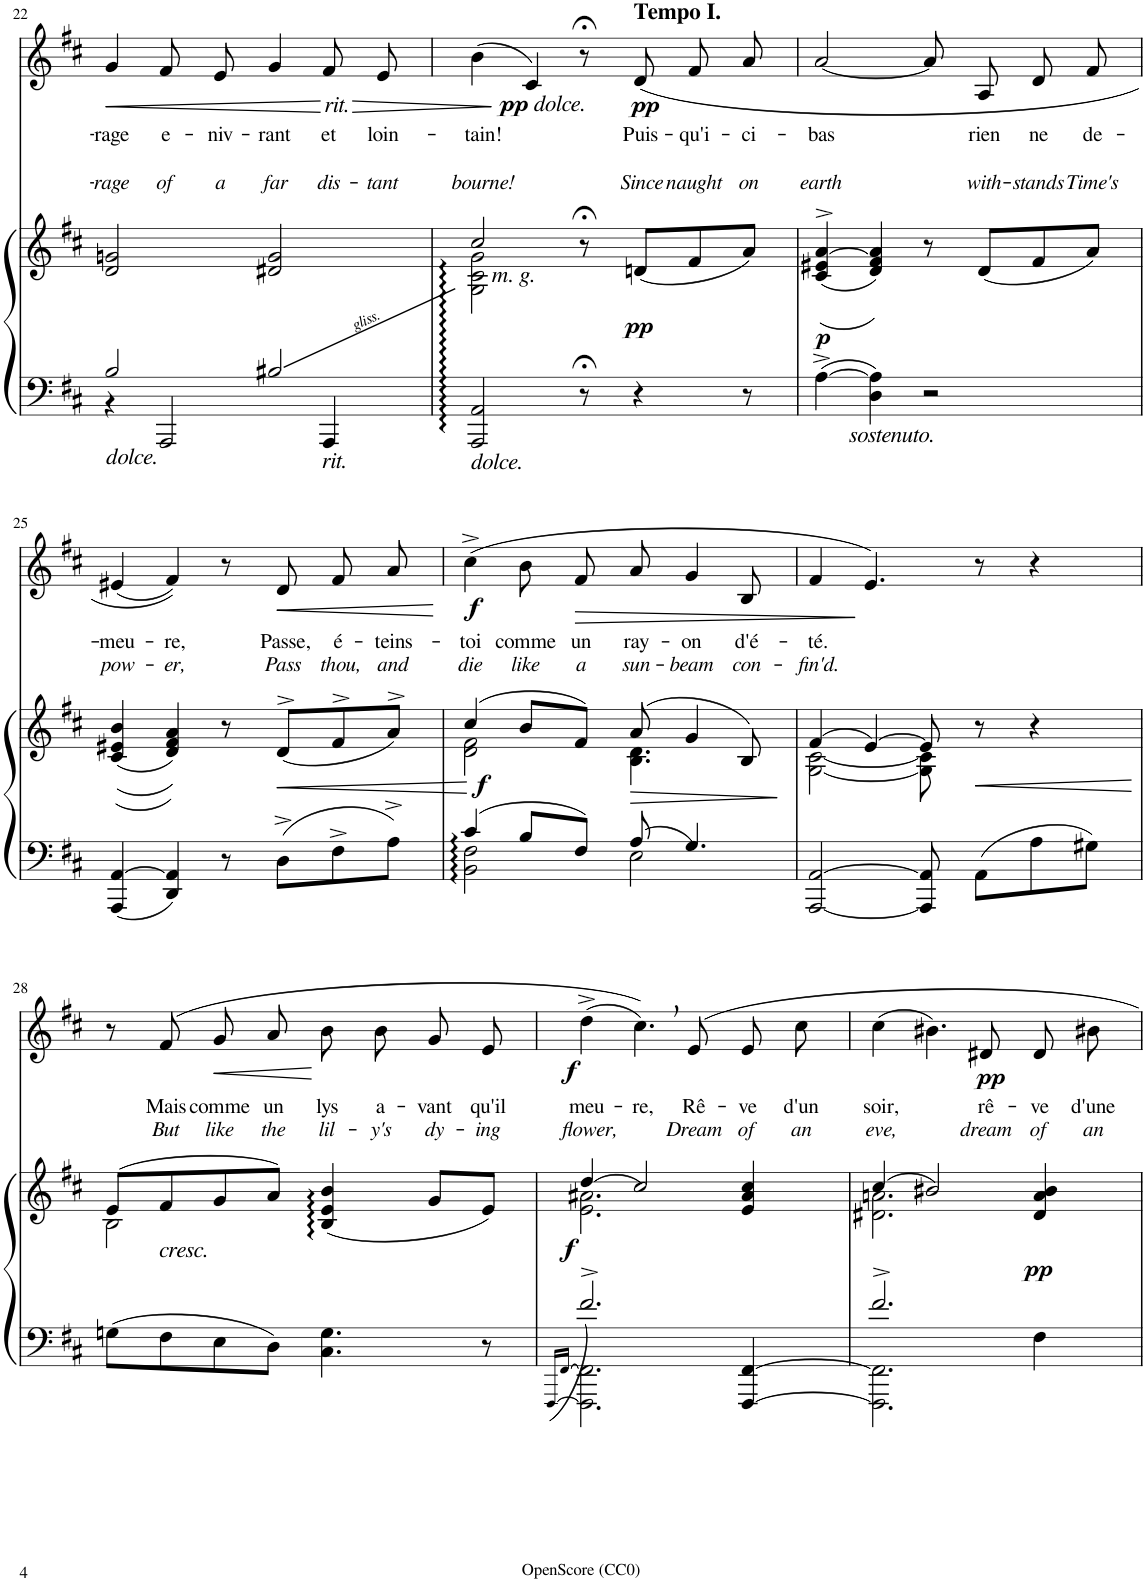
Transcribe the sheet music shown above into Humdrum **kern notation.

**kern	**kern	**dynam	**kern	**text	**text	**dynam
*part2	*part2	*part2	*part1	*part1	*part1	*part1
*staff3	*staff2	*staff2/3	*staff1	*staff1	*staff1	*staff1
*I"Piano	*	*	*I"Voice	*	*	*
*I'Pno	*	*	*	*	*	*
!!LO:PB:g=z
*clefF4	*clefG2	*	*clefG2	*	*	*
*k[f#c#]	*k[f#c#]	*	*k[f#c#]	*	*	*
*M4/4	*M4/4	*	*M4/4	*	*	*
=22	=22	=22	=22	=22	=22	=22
*^	*	*	*	*	*	*
!LO:TX:b:i:t=dolce.	!	!	!	!	!	!	!
!	!	!	!	!	!LO:LY:b	!LO:LY:b	!LO:HP:b
2B/	4r	2d/ 2gn/	.	4g/	-rage	-rage	<
!	!	!	!	!	!LO:LY:b	!LO:LY:b	!
.	2AAA/	.	.	8f#/L	e-	of	.
!	!	!	!	!	!LO:LY:b	!LO:LY:b	!
.	.	.	.	8e/J	-niv-	a	.
!	!	!	!	!	!LO:LY:b	!LO:LY:b	!
2B#X/	.	2d#X/ 2g/	.	4g/	-rant	far	.
!	!	!	!	!LO:TX:b:i:t=rit.	!	!	!
!	!LO:TX:b:i:t=rit.	!	!	!	!	!	!
!	!	!	!	!	!LO:LY:b	!LO:LY:b	!LO:HP:n=1:b
.	4AAA/	.	.	8f#/L	et	dis-	[ >
!	!	!	!	!	!LO:LY:b	!LO:LY:b	!
.	.	.	.	8e/J	loin-	-tant	.
*v	*v	*	*	*	*	*	*
.	.	.	.	.	.	]
=23	=23	=23	=23	=23	=23	=23
*	*^	*	*	*	*	*
!	!LO:TX:b:i:t=m. g.	!	!	!	!	!	!
!LO:TX:b:i:t=dolce.	!	!	!	!	!	!	!
!	!	!	!	!	!LO:LY:b	!LO:LY:b	!LO:DY:b
!	!	!	!	!	!	!	!LO:DY:n=1:b
2AAA/ 2AA/	2cc#/	2G\ 2c#\ 2g\	.	(4b\	-tain!	bourne!	pp other-dynamics
.	.	.	.	4c#/)	.	.	.
8r;<	8r;<	2ryy	.	8r;<	.	.	.
!	!	!	!	!LO:TX:a:B:t=Tempo I.	!	!	!
!	!	!	!LO:DY:b	!	!LO:LY:b	!LO:LY:b	!LO:DY:n=2:b
4r	(8dn/L	.	pp	(8d/	Puis-	Since	pp
!	!	!	!	!	!LO:LY:b	!LO:LY:b	!
.	8f#/	.	.	8f#/L	-qu'i-	naught	.
!	!	!	!	!	!LO:LY:b	!LO:LY:b	!
8r	8a/J)	.	.	8a/J	-ci-	on	.
*	*v	*v	*	*	*	*	*
=24	=24	=24	=24	=24	=24	=24
!LO:TX:b:i:t=sostenuto.	!	!	!	!	!	!
!	!	!LO:DY:b	!	!LO:LY:b	!LO:LY:b	!
[4A^\	((4c#/^> 4e#X/^> [4a/^>	p	[2a/	-bas	earth	.
4D\ 4A\]	4d/ 4f#/ 4a/]))	.	.	.	.	.
2r	8r	.	8a/L]	.	.	.
!	!	!	!	!LO:LY:b	!LO:LY:b	!
.	(8d/L	.	8A/J	rien	with-	.
!	!	!	!	!LO:LY:b	!LO:LY:b	!
.	8f#/	.	8d/L	ne	-stands	.
!	!	!	!	!LO:LY:b	!LO:LY:b	!
.	8a/J)	.	8f#/J	de-	Time's	.
!!LO:LB:g=z
=25	=25	=25	=25	=25	=25	=25
!	!	!	!	!LO:LY:b	!LO:LY:b	!
4AAA/ [4AA/	(((4c#/ 4e#X/ 4b/	.	(4e#X/	-meu-	pow-	.
!	!	!	!	!LO:LY:b	!LO:LY:b	!
4DD/ 4AA/]	4d/ 4f#/ 4a/)))	.	4f#/))	-re,	-er,	.
8r	8r	.	8r	.	.	.
!	!	!LO:HP:b	!	!LO:LY:b	!LO:LY:b	!LO:HP:b
8D^>\L	(8d^>/L	<	8d/	Passe,	Pass	<
!	!	!	!	!LO:LY:b	!LO:LY:b	!
8F#^>\	8f#^>/	.	8f#/L	é-	thou,	.
!	!	!	!	!LO:LY:b	!LO:LY:b	!
8A^>\J	8a^>/J)	.	8a/J	-teins-	and	.
.	.	[	.	.	.	[
=26	=26	=26	=26	=26	=26	=26
*^	*^	*	*	*	*	*
!	!	!	!	!LO:DY:b	!	!LO:LY:b	!LO:LY:b	!LO:DY:b
4c#/	2BB\ 2F#\	(4cc#/	2d\ 2f#\	f	(4cc#^\	-toi	die	f
!	!	!	!	!	!	!LO:LY:b	!LO:LY:b	!
8B/L	.	8b/L	.	.	8b/L	comme	like	.
!	!	!	!	!	!	!LO:LY:b	!LO:LY:b	!LO:HP:b
8F#/J	.	8f#/J)	.	.	8f#/J	un	a	>
!	!	!	!	!LO:HP:b	!	!LO:LY:b	!LO:LY:b	!
8A/	2E\	(8a/	4.B\ 4.d\	>	8a/	ray-	sun-	.
!	!	!	!	!	!	!LO:LY:b	!LO:LY:b	!
4.G/	.	4g/	.	.	4g/	-on	-beam	.
!	!	!	!	!	!	!LO:LY:b	!LO:LY:b	!
.	.	8B/)	8ryy	.	8B/	d'é-	con-	.
*v	*v	*	*	*	*	*	*	*
*	*v	*v	*	*	*	*	*
.	.	]	.	.	.	.
=27	=27	=27	=27	=27	=27	=27
*	*^	*	*	*	*	*
!	!	!	!	!	!LO:LY:b	!LO:LY:b	!
[2AAA/ [2AA/	(4f#/	[2G\ [2c#\	.	4f#/	-té.	-fin'd.	.
.	[4e/)	.	.	4.e/)	.	.	]
8AAA/] 8AA/]	8e/]	8G\] 8c#\]	.	.	.	.	.
!	!	!	!LO:HP:b	!	!	!	!
8AA\L	8r	4.ryy	<	8r	.	.	.
8A\	4r	.	.	4r	.	.	.
8G#X\J	.	.	.	.	.	.	.
*	*v	*v	*	*	*	*	*
.	.	[	.	.	.	.
!!LO:LB:g=z
=28	=28	=28	=28	=28	=28	=28
*	*^	*	*	*	*	*
8Gn\L	(8e/L	2B\	.	8r	.	.	.
!	!LO:TX:b:i:t=cresc.	!	!	!	!	!	!
!	!	!	!	!	!LO:LY:b	!LO:LY:b	!
8F#\	8f#/	.	.	(8f#/	Mais	But	.
!	!	!	!	!	!LO:LY:b	!LO:LY:b	!LO:HP:b
8E\	8g/	.	.	8g/L	comme	like	<
!	!	!	!	!	!LO:LY:b	!LO:LY:b	!
8D\J	8a/J)	.	.	8a/J	un	the	.
!	!	!	!	!	!LO:LY:b	!LO:LY:b	!
4.C#\ 4.G\	(4B/ 4e/ 4b/	2ryy	.	8b\L	lys	lil-	[
!	!	!	!	!	!LO:LY:b	!LO:LY:b	!
.	.	.	.	8b\J	a-	-y's	.
!	!	!	!	!	!LO:LY:b	!LO:LY:b	!
.	8g/L	.	.	8g/L	-vant	dy-	.
!	!	!	!	!	!LO:LY:b	!LO:LY:b	!
8r	8e/J)	.	.	8e/J	qu'il	-ing	.
=29	=29	=29	=29	=29	=29	=29	=29
*^	*	*	*	*	*	*	*
.	([16qFFF#/LL	.	.	.	.	.	.	.
.	[16qFF#/JJ	.	.	.	.	.	.	.
!	!	!	!	!LO:DY:b	!	!LO:LY:b	!LO:LY:b	!LO:DY:b
2.f#^/	2.FFF#\] 2.FF#\]	(4dd/	2.e\ 2.a#X\	f	(4dd^\	meu-	flower,	f
!	!	!	!	!	!	!LO:LY:b	!	!
.	.	2cc#/)	.	.	4.cc#,\))	-re,	.	.
!	!	!	!	!	!	!LO:LY:b	!LO:LY:b	!
.	.	.	.	.	8e/	Rê-	Dream	.
!	!	!	!	!	!	!LO:LY:b	!LO:LY:b	!
4ryy	[4FFF#/ [4FF#/	4e/ 4a#/ 4cc#/	4ryy	.	8e/L	-ve	of	.
!	!	!	!	!	!	!LO:LY:b	!LO:LY:b	!
.	.	.	.	.	8cc#/J	d'un	an	.
=30	=30	=30	=30	=30	=30	=30	=30	=30
!	!	!	!	!	!	!LO:LY:b	!LO:LY:b	!
2.f#^/	2.FFF#\] 2.FF#\]	4cc#/	2.d#X\ 2.an\	.	(4cc#\	soir,	eve,	.
.	.	2b#X/)	.	.	4.b#X\)	.	.	.
!	!	!	!	!	!	!LO:LY:b	!LO:LY:b	!LO:DY:b
.	.	.	.	.	8d#X/	rê-	dream	pp
!	!	!	!	!LO:DY:b	!	!LO:LY:b	!LO:LY:b	!
4F#\	4ryy	4d#/ 4a/ 4b#/	4ryy	pp	8d#/L	-ve	of	.
!	!	!	!	!	!	!LO:LY:b	!LO:LY:b	!
.	.	.	.	.	8b#X/J	d'une	an	.
*v	*v	*	*	*	*	*	*	*
*	*v	*v	*	*	*	*	*
=	=	=	=	=	=	=
*-	*-	*-	*-	*-	*-	*-
